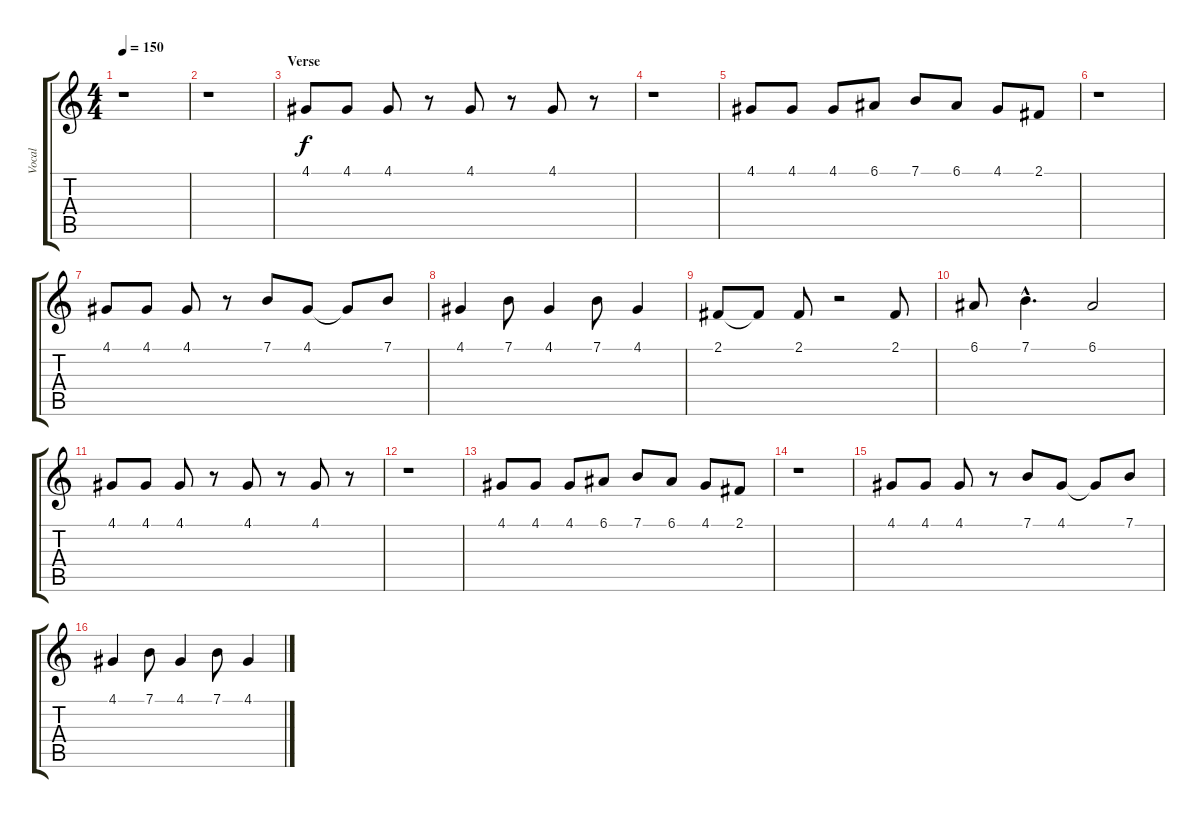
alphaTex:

\track ("Vocal" "Vocal") {instrument fx5brightness}
\staff {score tabs}
\tuning (E4 B3 G3 D3 A2 E2) {hide}
\ts (4 4)
\tempo 150
\clef g2
\ks c
r.1{dy f} |
r.1 |
\section ("" "Verse")
4.1.8 4.1.8 4.1.8 r.8 4.1.8 r.8 4.1.8 r.8 |
r.1 |
4.1.8 4.1.8 4.1.8 6.1.8 7.1.8 6.1.8 4.1.8 2.1.8 |
r.1 |
4.1.8 4.1.8 4.1.8 r.8 7.1.8 4.1.8{volume 7} 4.1{t}.8 7.1.8 |
4.1.4 7.1.8 4.1.4 7.1.8 4.1.4 |
2.1.8{volume 16} 2.1{t}.8 2.1.8 r.2 2.1.8 |
6.1.8 7.1{hac}.4{d} 6.1.2 |
4.1.8 4.1.8 4.1.8 r.8 4.1.8 r.8 4.1.8 r.8 |
r.1 |
4.1.8 4.1.8 4.1.8 6.1.8 7.1.8 6.1.8 4.1.8 2.1.8 |
r.1 |
4.1.8 4.1.8 4.1.8 r.8 7.1.8 4.1.8{volume 7} 4.1{t}.8 7.1.8 |
4.1.4 7.1.8 4.1.4 7.1.8 4.1.4
